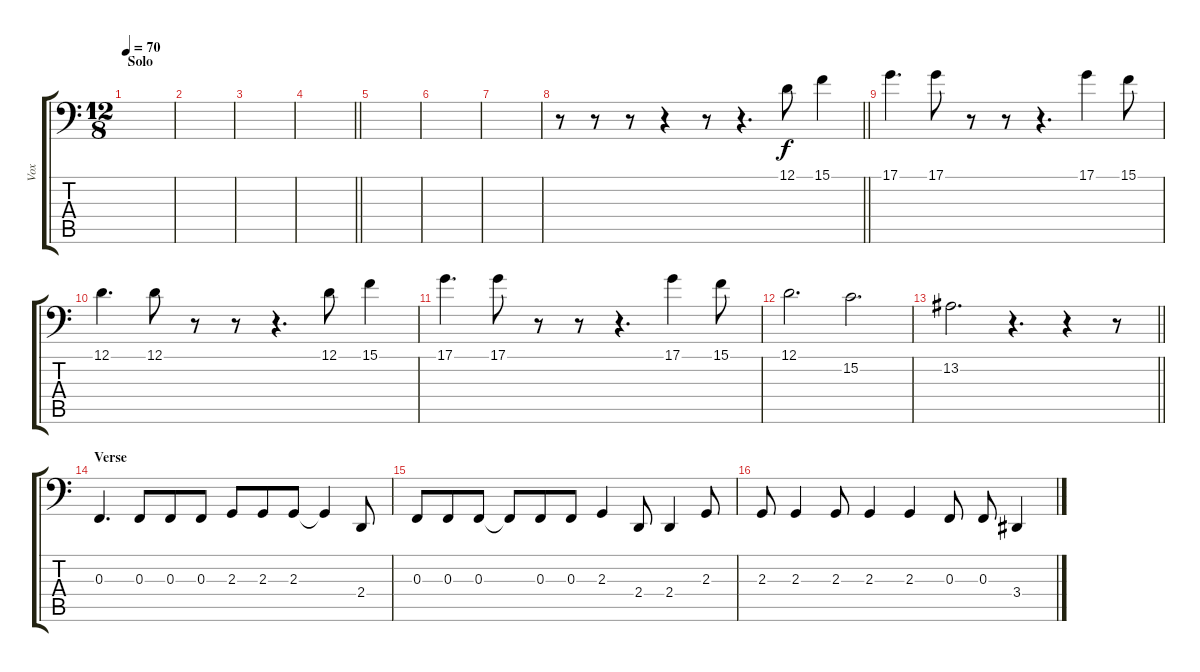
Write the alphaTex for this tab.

\track ("Vox" "Vox") {instrument oboe}
\staff {score tabs}
\tuning (D3 A2 F2 C2 G1 D1) {hide}
\ts (12 8)
\section ("" "Solo")
\tempo 70
\clef f4
\ks c
|
|
|
\barLineRight lightlight
|
|
|
|
\barLineRight lightlight
r.8 r.8 r.8 r.4 r.8 r.4{d} 12.1.8 15.1.4 |
17.1.4{d} 17.1.8 r.8 r.8 r.4{d} 17.1.4 15.1.8 |
12.1.4{d} 12.1.8 r.8 r.8 r.4{d} 12.1.8 15.1.4 |
17.1.4{d} 17.1.8 r.8 r.8 r.4{d} 17.1.4 15.1.8 |
12.1.2{d} 15.2.2{d} |
\barLineRight lightlight
13.2.2{d} r.4{d} r.4 r.8 |
\section ("" "Verse")
0.3.4{d} 0.3.8 0.3.8 0.3.8 2.3.8 2.3.8 2.3.8 2.3{t}.4 2.4.8 |
0.3.8 0.3.8 0.3.8 0.3{t}.8 0.3.8 0.3.8 2.3.4 2.4.8 2.4.4 2.3.8 |
2.3.8 2.3.4 2.3.8 2.3.4 2.3.4 0.3.8 0.3.8 3.4.4
